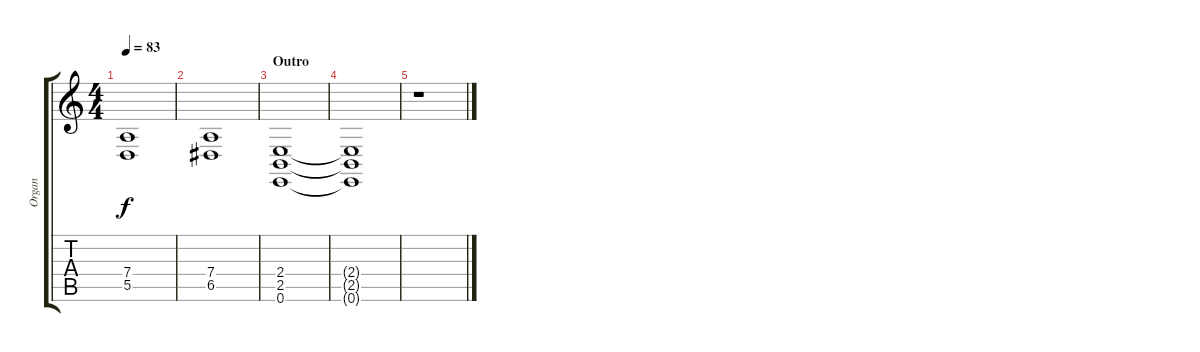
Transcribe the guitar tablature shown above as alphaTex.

\track ("Organ" "Organ") {instrument pad8sweep}
\staff {score tabs}
\tuning (E4 B3 G3 D3 A2 E2) {hide}
\ts (4 4)
\tempo 83
\clef g2
\ks c
(7.4 5.5).1{dy f} |
(7.4 6.5).1 |
\section ("" "Outro")
(2.4 2.5 0.6).1 |
(2.4{t} 2.5{t} 0.6{t}).1 |
r.1
